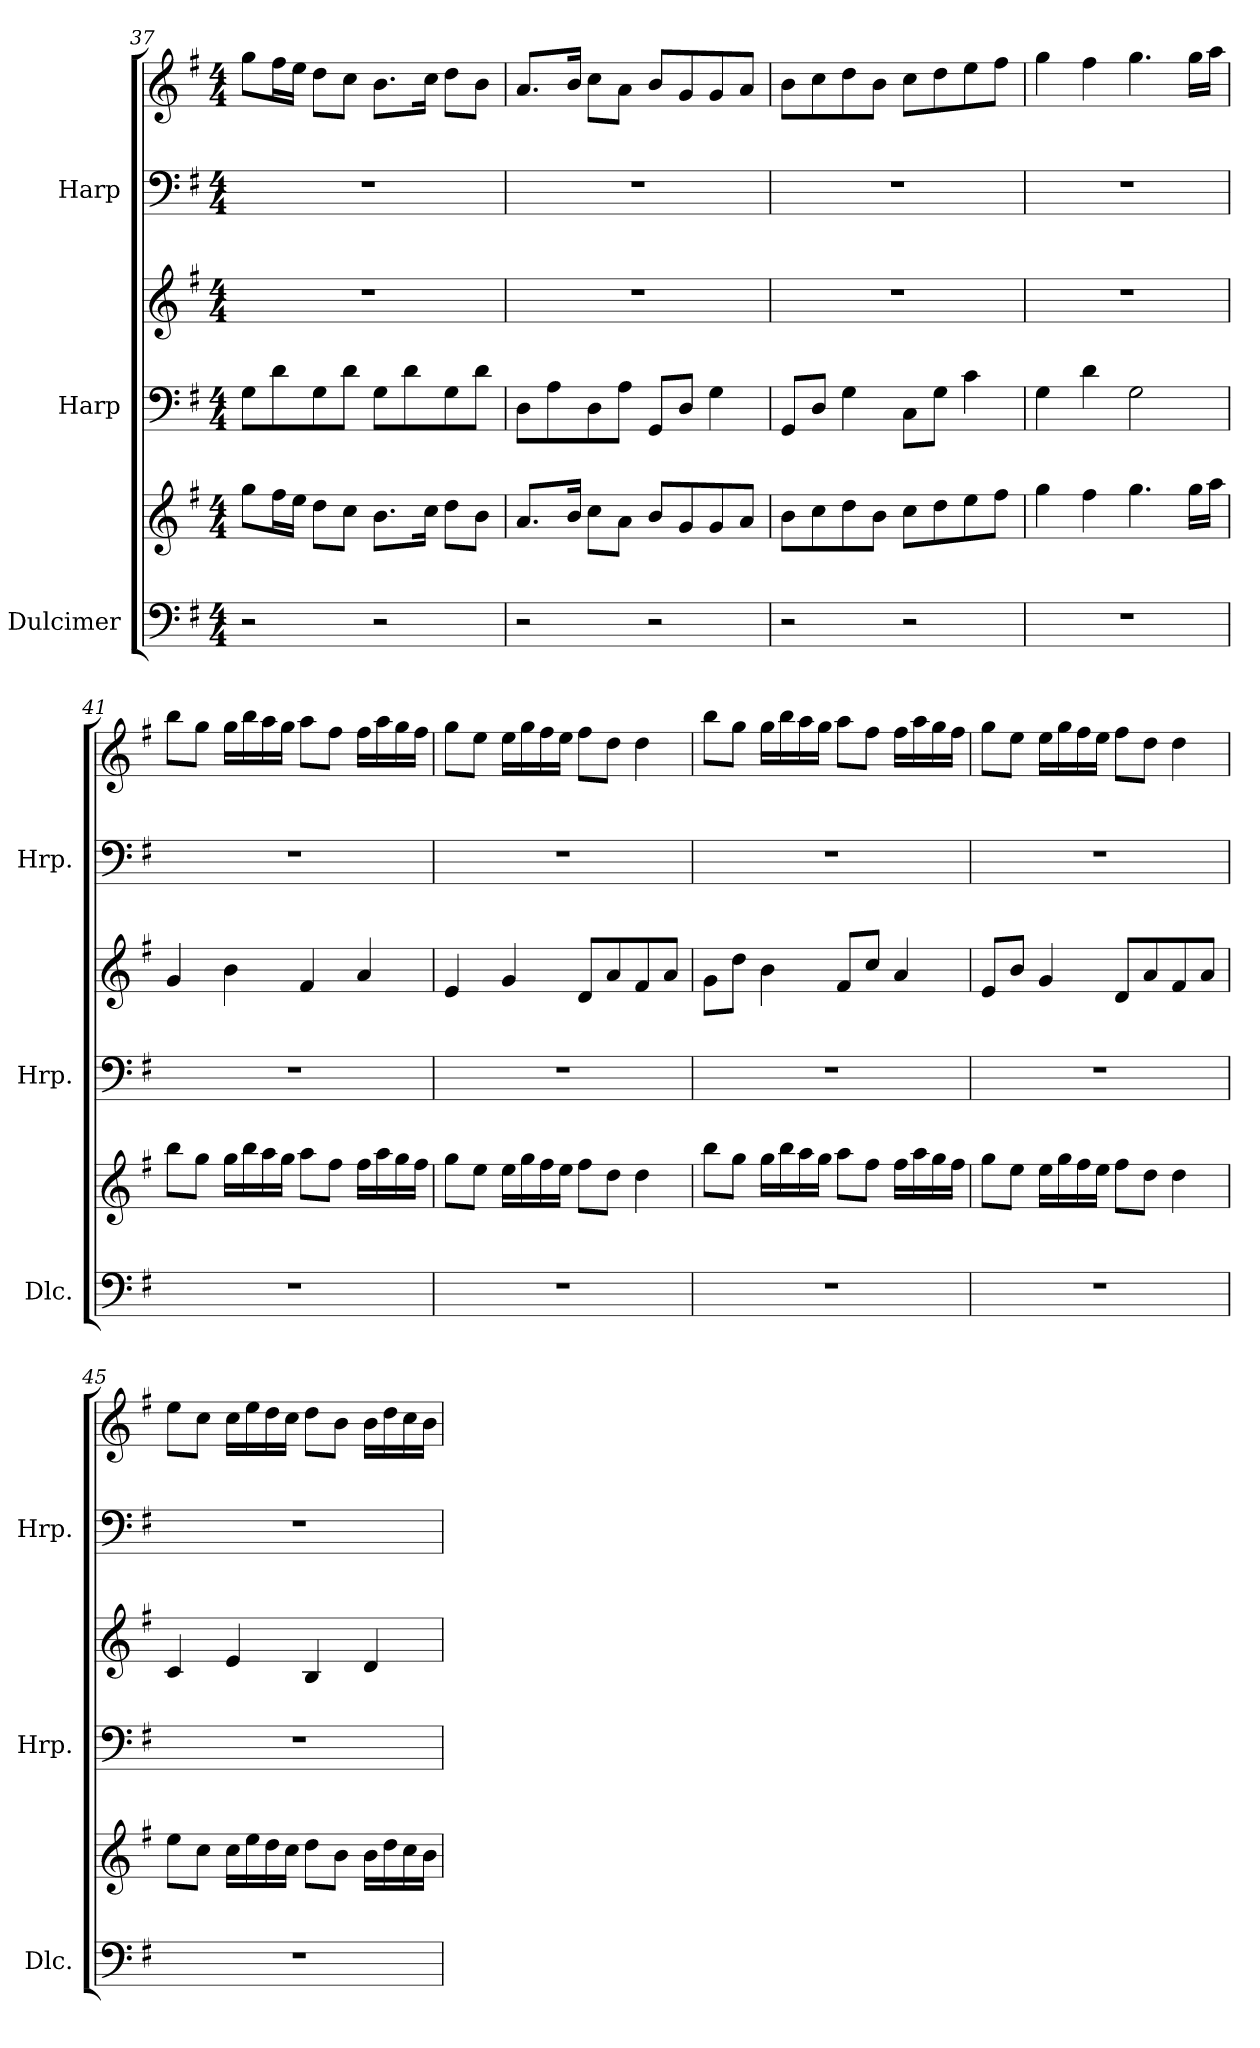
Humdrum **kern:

**kern	**kern	**kern	**kern	**kern	**kern
*part3	*part3	*part2	*part2	*part1	*part1
*staff6	*staff5	*staff4	*staff3	*staff2	*staff1
*I"Dulcimer	*	*I"Harp	*	*I"Harp	*
*I'Dlc.	*	*I'Hrp.	*	*I'Hrp.	*
!!LO:PB:g=z
*clefF4	*clefG2	*clefF4	*clefG2	*clefF4	*clefG2
*k[f#]	*k[f#]	*k[f#]	*k[f#]	*k[f#]	*k[f#]
*M4/4	*M4/4	*M4/4	*M4/4	*M4/4	*M4/4
=37	=37	=37	=37	=37	=37
2r	8gg\L	8G\L	1r	1r	8gg\L
.	16ff#\L	8d\	.	.	16ff#\L
.	16ee\JJ	.	.	.	16ee\JJ
.	8dd\L	8G\	.	.	8dd\L
.	8cc\J	8d\J	.	.	8cc\J
2r	8.b\L	8G\L	.	.	8.b\L
.	.	8d\	.	.	.
.	16cc\Jk	.	.	.	16cc\Jk
.	8dd\L	8G\	.	.	8dd\L
.	8b\J	8d\J	.	.	8b\J
=38	=38	=38	=38	=38	=38
2r	8.a/L	8D\L	1r	1r	8.a/L
.	.	8A\	.	.	.
.	16b/Jk	.	.	.	16b/Jk
.	8cc\L	8D\	.	.	8cc\L
.	8a\J	8A\J	.	.	8a\J
2r	8b/L	8GG/L	.	.	8b/L
.	8g/	8D/J	.	.	8g/
.	8g/	4G\	.	.	8g/
.	8a/J	.	.	.	8a/J
=39	=39	=39	=39	=39	=39
2r	8b\L	8GG/L	1r	1r	8b\L
.	8cc\	8D/J	.	.	8cc\
.	8dd\	4G\	.	.	8dd\
.	8b\J	.	.	.	8b\J
2r	8cc\L	8C\L	.	.	8cc\L
.	8dd\	8G\J	.	.	8dd\
.	8ee\	4c\	.	.	8ee\
.	8ff#\J	.	.	.	8ff#\J
=40	=40	=40	=40	=40	=40
1r	4gg\	4G\	1r	1r	4gg\
.	4ff#\	4d\	.	.	4ff#\
.	4.gg\	2G\	.	.	4.gg\
.	16gg\LL	.	.	.	16gg\LL
.	16aa\JJ	.	.	.	16aa\JJ
!!LO:LB:g=z
=41	=41	=41	=41	=41	=41
1r	8bb\L	1r	4g/	1r	8bb\L
.	8gg\J	.	.	.	8gg\J
.	16gg\LL	.	4b\	.	16gg\LL
.	16bb\	.	.	.	16bb\
.	16aa\	.	.	.	16aa\
.	16gg\JJ	.	.	.	16gg\JJ
.	8aa\L	.	4f#/	.	8aa\L
.	8ff#\J	.	.	.	8ff#\J
.	16ff#\LL	.	4a/	.	16ff#\LL
.	16aa\	.	.	.	16aa\
.	16gg\	.	.	.	16gg\
.	16ff#\JJ	.	.	.	16ff#\JJ
=42	=42	=42	=42	=42	=42
1r	8gg\L	1r	4e/	1r	8gg\L
.	8ee\J	.	.	.	8ee\J
.	16ee\LL	.	4g/	.	16ee\LL
.	16gg\	.	.	.	16gg\
.	16ff#\	.	.	.	16ff#\
.	16ee\JJ	.	.	.	16ee\JJ
.	8ff#\L	.	8d/L	.	8ff#\L
.	8dd\J	.	8a/	.	8dd\J
.	4dd\	.	8f#/	.	4dd\
.	.	.	8a/J	.	.
=43	=43	=43	=43	=43	=43
1r	8bb\L	1r	8g\L	1r	8bb\L
.	8gg\J	.	8dd\J	.	8gg\J
.	16gg\LL	.	4b\	.	16gg\LL
.	16bb\	.	.	.	16bb\
.	16aa\	.	.	.	16aa\
.	16gg\JJ	.	.	.	16gg\JJ
.	8aa\L	.	8f#/L	.	8aa\L
.	8ff#\J	.	8cc/J	.	8ff#\J
.	16ff#\LL	.	4a/	.	16ff#\LL
.	16aa\	.	.	.	16aa\
.	16gg\	.	.	.	16gg\
.	16ff#\JJ	.	.	.	16ff#\JJ
=44	=44	=44	=44	=44	=44
1r	8gg\L	1r	8e/L	1r	8gg\L
.	8ee\J	.	8b/J	.	8ee\J
.	16ee\LL	.	4g/	.	16ee\LL
.	16gg\	.	.	.	16gg\
.	16ff#\	.	.	.	16ff#\
.	16ee\JJ	.	.	.	16ee\JJ
.	8ff#\L	.	8d/L	.	8ff#\L
.	8dd\J	.	8a/	.	8dd\J
.	4dd\	.	8f#/	.	4dd\
.	.	.	8a/J	.	.
!!LO:PB:g=z
=45	=45	=45	=45	=45	=45
1r	8ee\L	1r	4c/	1r	8ee\L
.	8cc\J	.	.	.	8cc\J
.	16cc\LL	.	4e/	.	16cc\LL
.	16ee\	.	.	.	16ee\
.	16dd\	.	.	.	16dd\
.	16cc\JJ	.	.	.	16cc\JJ
.	8dd\L	.	4B/	.	8dd\L
.	8b\J	.	.	.	8b\J
.	16b\LL	.	4d/	.	16b\LL
.	16dd\	.	.	.	16dd\
.	16cc\	.	.	.	16cc\
.	16b\JJ	.	.	.	16b\JJ
=	=	=	=	=	=
*-	*-	*-	*-	*-	*-
